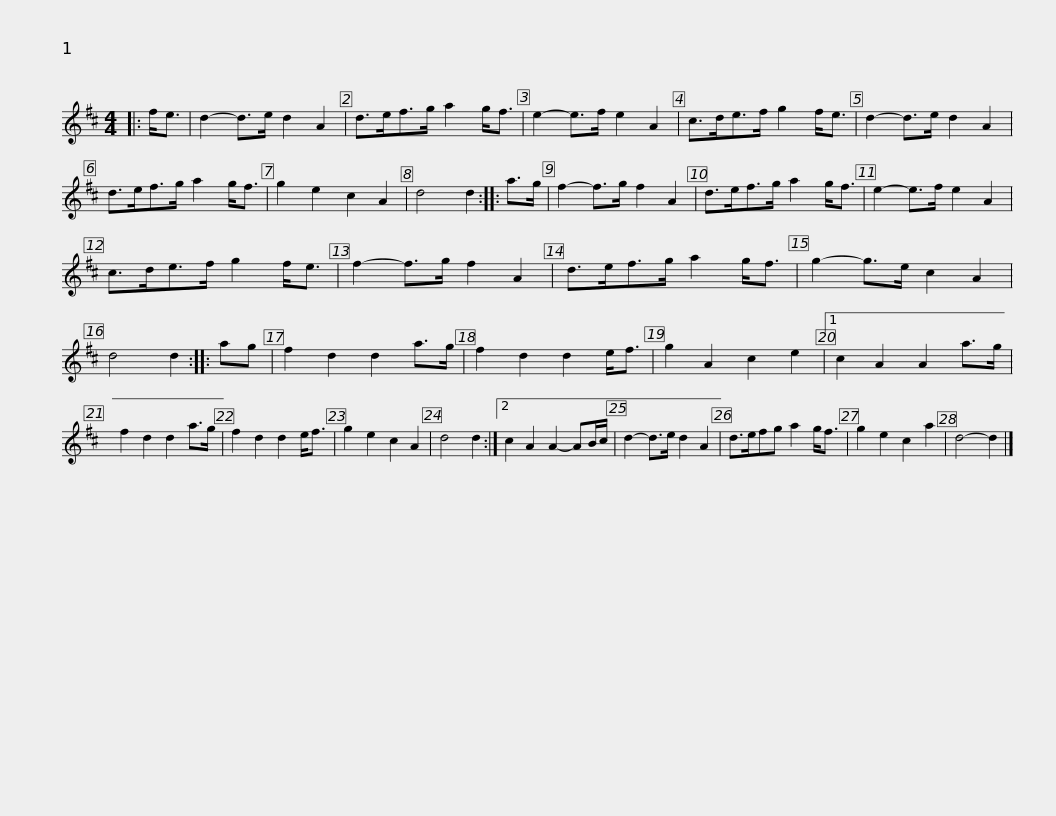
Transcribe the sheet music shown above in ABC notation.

X:1
L:1/8
M:4/4
I:linebreak $
K:D
V:1 treble
V:1
|: f<e | d2- d>e d2 A2 | d>ef>g a2 g<f | e2- e>f e2 A2 | c>de>f g2 f<e | %5
 d2- d>e d2 A2 |$ d>ef>g a2 g<f | g2 e2 c2 A2 | d4 d2 :: a>g | %10
 f2- f>g f2 A2 | d>ef>g a2 g<f | e2- e>f e2 A2 |$ c>de>f g2 f<e | f2- f>g f2 A2 | %15
 d>ef>g a2 g<f | g2- g>e c2 A2 | d4 d2 :: ag | f2 d2 d2 a>g |$ %20
 f2 d2 d2 e<f | g2 A2 c2 e2 |1 c2 A2 A2 a>g | f2 d2 d2 a>g | f2 d2 d2 e<f | %25
 g2 e2 c2 A2 | d4 d2 :|2 c2 A2 A2- AB/c/ |$ d2- d>e d2 A2 | d>efg a2 g<f | %30
 g2 e2 c2 a2 | d4- d2 |] %32
